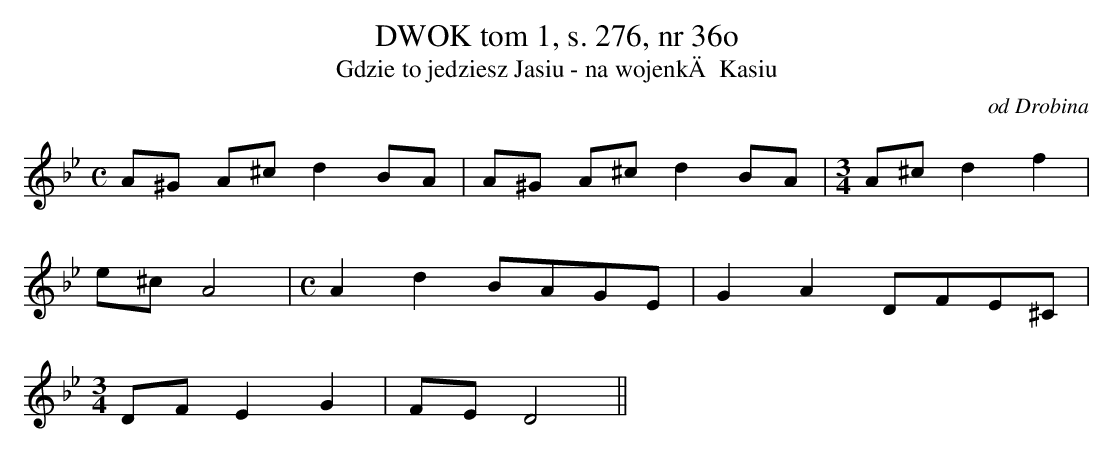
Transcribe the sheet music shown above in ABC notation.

X:1
T: DWOK tom 1, s. 276, nr 36o
T: Gdzie to jedziesz Jasiu - na wojenkÄ Kasiu
O: od Drobina
M: C
L: 1/8
K: Bb
A^G A^c d2BA | A^G A^cd2BA |\
M:3/4
A^cd2f2 |
e^cA4 |\
M:C
A2d2 BAGE | G2A2DFE^C |
M:3/4
DFE2G2 | FED4||
